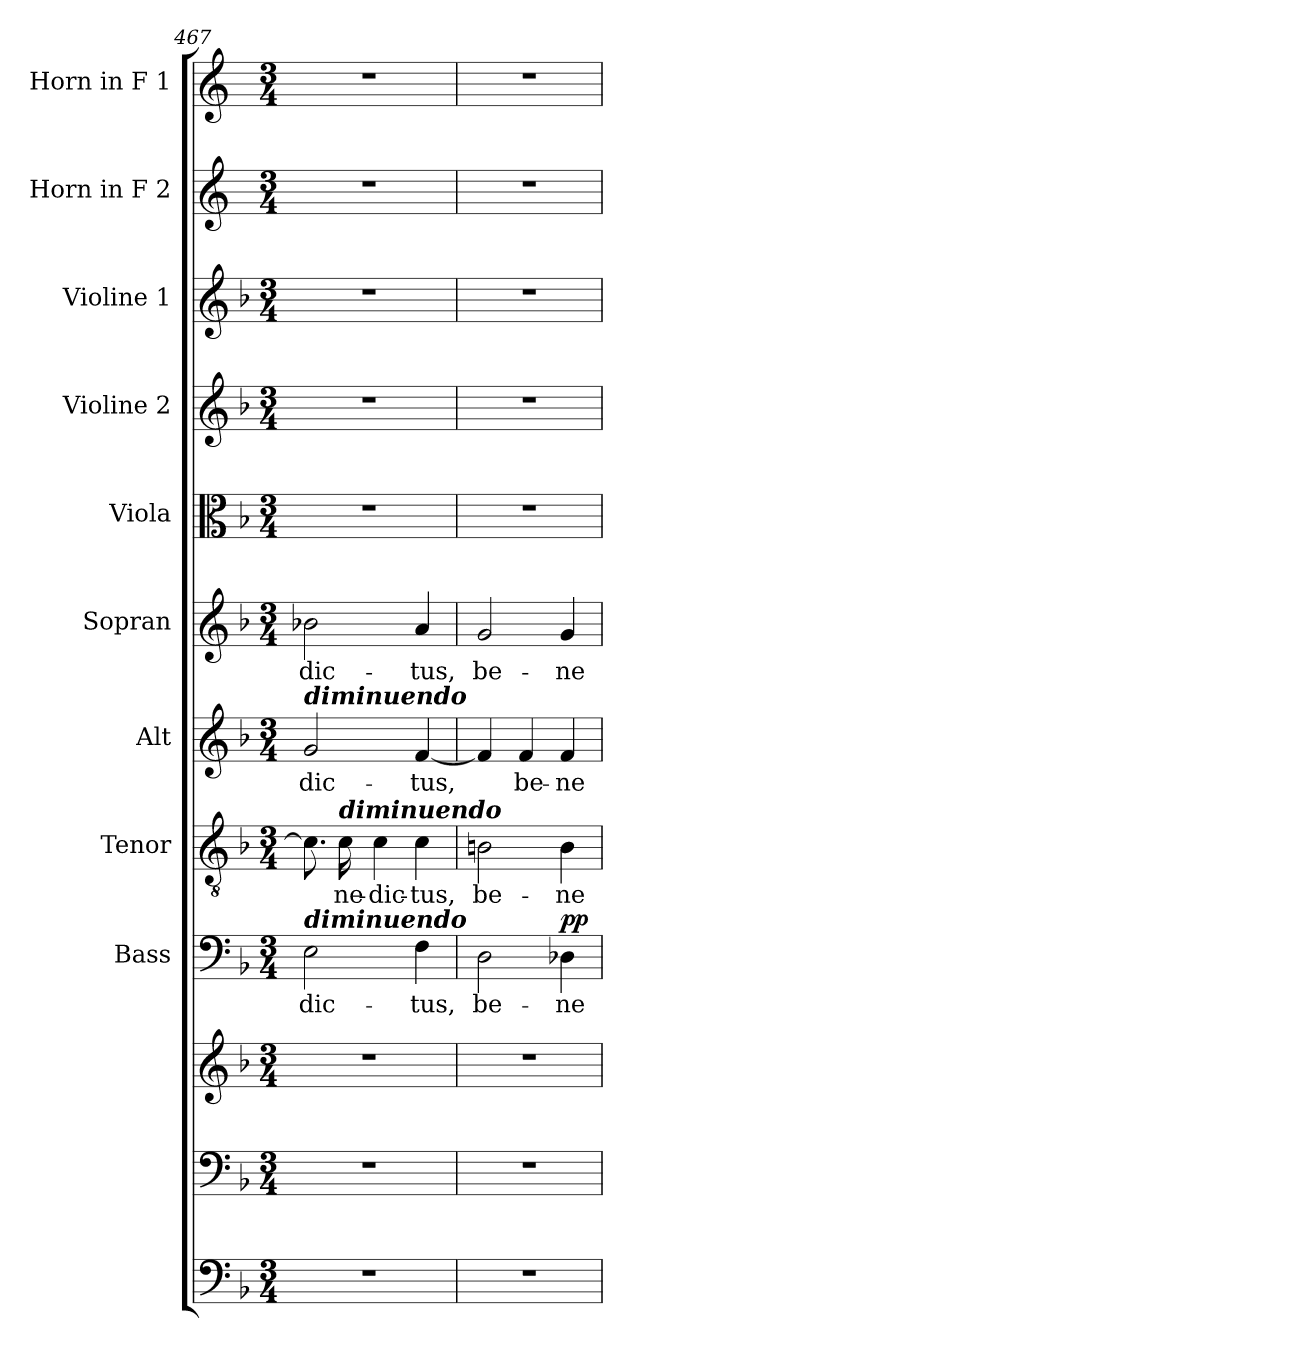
**kern	**kern	**kern	**kern	**text	**dynam	**kern	**text	**kern	**text	**kern	**text	**kern	**kern	**kern	**kern	**kern
*part11	*part10	*part10	*part9	*part9	*part9	*part8	*part8	*part7	*part7	*part6	*part6	*part5	*part4	*part3	*part2	*part1
*staff12	*staff11	*staff10	*staff9	*staff9	*staff9	*staff8	*staff8	*staff7	*staff7	*staff6	*staff6	*staff5	*staff4	*staff3	*staff2	*staff1
*	*	*	*I"Bass	*	*	*I"Tenor	*	*I"Alt	*	*I"Sopran	*	*I"Viola	*I"Violine 2	*I"Violine 1	*I"Horn in F 2	*I"Horn in F 1
*	*	*	*I'B.	*	*	*I'T.	*	*I'A.	*	*I'S.	*	*I'Vla.	*I'Vl. 2	*I'Vl. 1	*	*
*clefF4	*clefF4	*clefG2	*clefF4	*	*	*clefGv2	*	*clefG2	*	*clefG2	*	*clefC3	*clefG2	*clefG2	*clefG2	*clefG2
*ITrd7c12	*	*	*	*	*	*	*	*	*	*	*	*	*	*	*ITrd4c7	*ITrd4c7
*k[b-]	*k[b-]	*k[b-]	*k[b-]	*	*	*k[b-]	*	*k[b-]	*	*k[b-]	*	*k[b-]	*k[b-]	*k[b-]	*k[b-]	*k[b-]
*F:	*F:	*F:	*F:	*	*	*F:	*	*F:	*	*F:	*	*F:	*F:	*F:	*F:	*F:
*M3/4	*M3/4	*M3/4	*M3/4	*	*	*M3/4	*	*M3/4	*	*M3/4	*	*M3/4	*M3/4	*M3/4	*M3/4	*M3/4
=467	=467	=467	=467	=467	=467	=467	=467	=467	=467	=467	=467	=467	=467	=467	=467	=467
!	!	!	!	!	!	!	!	!LO:TX:a:Bi:t=diminuendo	!	!	!	!	!	!	!	!
!	!	!	!LO:TX:a:Bi:t=diminuendo	!	!	!	!	!	!	!	!	!	!	!	!	!
!	!	!	!	!LO:LY:b	!	!	!	!	!LO:LY:b	!	!LO:LY:b	!	!	!	!	!
2.r	2.r	2.r	2E\	-dic-	.	8.c\]	.	2g/	-dic-	2b-X\	-dic-	2.r	2.r	2.r	2.r	2.r
!	!	!	!	!	!	!LO:TX:a:Bi:t=diminuendo	!	!	!	!	!	!	!	!	!	!
!	!	!	!	!	!	!	!LO:LY:b	!	!	!	!	!	!	!	!	!
.	.	.	.	.	.	16c\	-ne-	.	.	.	.	.	.	.	.	.
!	!	!	!	!	!	!	!LO:LY:b	!	!	!	!	!	!	!	!	!
.	.	.	.	.	.	4c\	-dic-	.	.	.	.	.	.	.	.	.
!	!	!	!	!LO:LY:b	!	!	!LO:LY:b	!	!LO:LY:b	!	!LO:LY:b	!	!	!	!	!
.	.	.	4F\	-tus,	.	4c\	-tus,	[4f/	-tus,	4a/	-tus,	.	.	.	.	.
=468	=468	=468	=468	=468	=468	=468	=468	=468	=468	=468	=468	=468	=468	=468	=468	=468
!	!	!	!	!LO:LY:b	!	!	!LO:LY:b	!	!	!	!LO:LY:b	!	!	!	!	!
2.r	2.r	2.r	2D\	be-	.	2Bn\	be-	4f/]	.	2g/	be-	2.r	2.r	2.r	2.r	2.r
!	!	!	!	!	!	!	!	!	!LO:LY:b	!	!	!	!	!	!	!
.	.	.	.	.	.	.	.	4f/	be-	.	.	.	.	.	.	.
!	!	!	!	!LO:LY:b	!LO:DY:a	!	!LO:LY:b	!	!LO:LY:b	!	!LO:LY:b	!	!	!	!	!
.	.	.	4D-X\	-ne-	pp	4B\	-ne-	4f/	-ne-	4g/	-ne-	.	.	.	.	.
=	=	=	=	=	=	=	=	=	=	=	=	=	=	=	=	=
*-	*-	*-	*-	*-	*-	*-	*-	*-	*-	*-	*-	*-	*-	*-	*-	*-
